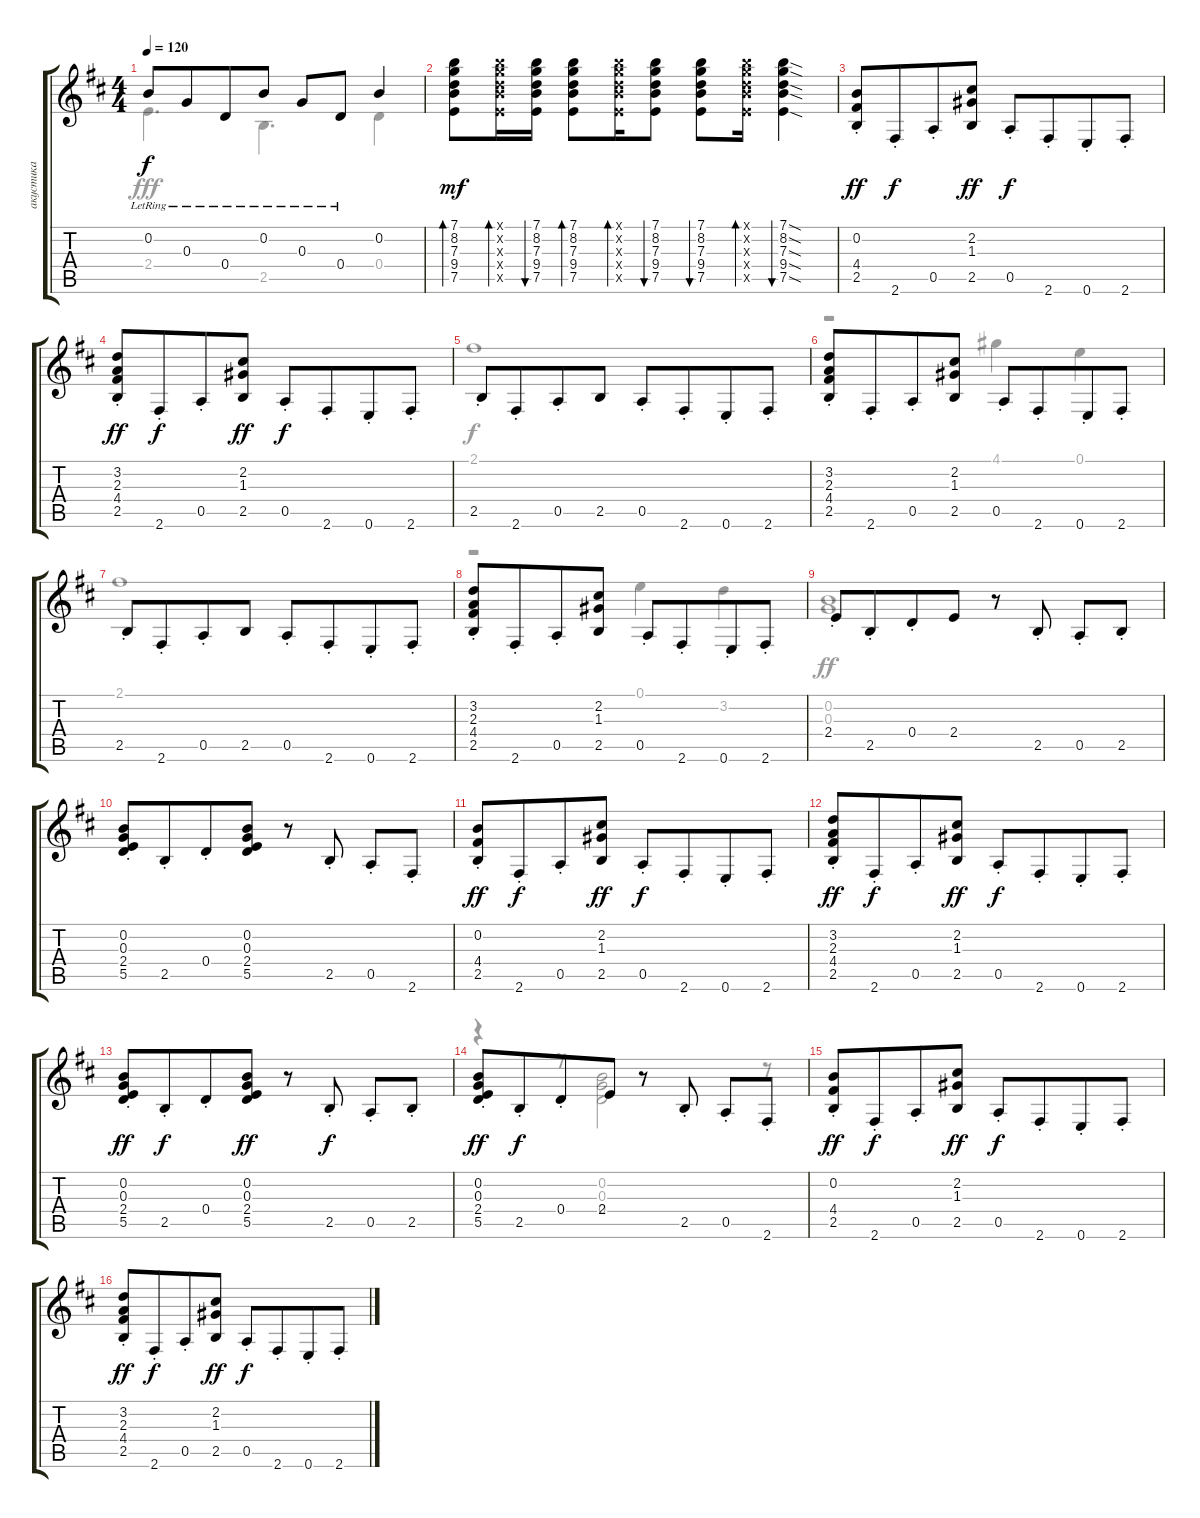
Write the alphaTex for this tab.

\track ("акустика" "акустика") {instrument acousticguitarnylon}
\staff {score tabs}
\tuning (E4 B3 G3 D3 A2 E2) {hide}
\voice
\ts (4 4)
\tempo 120
\clef g2
\ks bminor
0.2{lr}.8{dy f} 0.3{lr}.8{beam merge} 0.4{lr}.8 0.2{lr}.8 0.3{lr}.8 0.4{lr}.8{beam merge} 0.2.4 |
(7.1 8.2 7.3 9.4 7.5).8{bd 30 dy mf} (7.1{x} 8.2{x} 7.3{x} 9.4{x} 7.5{x}).16{bd 30} (7.1 8.2 7.3 9.4 7.5).16{bu 30} (7.1 8.2 7.3 9.4 7.5).8{bd 30} (7.1{x} 8.2{x} 7.3{x} 9.4{x} 7.5{x}).16{bd 30} (7.1 8.2 7.3 9.4 7.5).8{bu 30} (7.1 8.2 7.3 9.4 7.5).8{bu 30} (7.1{x} 8.2{x} 7.3{x} 9.4{x} 7.5{x}).16{bd 30} (7.1{sod} 8.2{sod} 7.3{sod} 9.4{sod} 7.5{sod}).4{bu 30} |
(0.2 4.4 2.5{st}).8{dy ff} 2.6{st}.8{dy f beam merge} 0.5{st}.8 (2.2 1.3 2.5).8{dy ff} 0.5{st}.8{dy f} 2.6{st}.8{beam merge} 0.6{st}.8 2.6{st}.8 |
(3.2 2.3 4.4 2.5{st}).8{dy ff} 2.6{st}.8{dy f beam merge} 0.5{st}.8 (2.2 1.3 2.5).8{dy ff} 0.5{st}.8{dy f} 2.6{st}.8{beam merge} 0.6{st}.8 2.6{st}.8 |
2.5{st}.8 2.6{st}.8{beam merge} 0.5{st}.8 2.5.8 0.5{st}.8 2.6{st}.8{beam merge} 0.6{st}.8 2.6{st}.8 |
(3.2 2.3 4.4 2.5{st}).8 2.6{st}.8{beam merge} 0.5{st}.8 (2.2 1.3 2.5).8 0.5{st}.8 2.6{st}.8{beam merge} 0.6{st}.8 2.6{st}.8 |
2.5{st}.8 2.6{st}.8{beam merge} 0.5{st}.8 2.5.8 0.5{st}.8 2.6{st}.8{beam merge} 0.6{st}.8 2.6{st}.8 |
(3.2 2.3 4.4 2.5{st}).8 2.6{st}.8{beam merge} 0.5{st}.8 (2.2 1.3 2.5).8 0.5{st}.8 2.6{st}.8{beam merge} 0.6{st}.8 2.6{st}.8 |
2.4{st}.8 2.5{st}.8{beam merge} 0.4{st}.8 2.4.8 r.8 2.5{st}.8 0.5{st}.8 2.5{st}.8 |
(0.2 0.3 2.4{st} 5.5).8 2.5{st}.8{beam merge} 0.4{st}.8 (0.2 0.3 2.4 5.5).8 r.8 2.5{st}.8 0.5{st}.8 2.6{st}.8 |
(0.2 4.4 2.5{st}).8{dy ff} 2.6{st}.8{dy f beam merge} 0.5{st}.8 (2.2 1.3 2.5).8{dy ff} 0.5{st}.8{dy f} 2.6{st}.8{beam merge} 0.6{st}.8 2.6{st}.8 |
(3.2 2.3 4.4 2.5{st}).8{dy ff} 2.6{st}.8{dy f beam merge} 0.5{st}.8 (2.2 1.3 2.5).8{dy ff} 0.5{st}.8{dy f} 2.6{st}.8{beam merge} 0.6{st}.8 2.6{st}.8 |
(0.2 0.3 2.4{st} 5.5).8{dy ff} 2.5{st}.8{dy f beam merge} 0.4{st}.8 (0.2 0.3 2.4 5.5).8{dy ff} r.8 2.5{st}.8{dy f} 0.5{st}.8 2.5{st}.8 |
(0.2 0.3 2.4{st} 5.5).8{dy ff} 2.5{st}.8{dy f beam merge} 0.4{st}.8 2.4.8 r.8 2.5{st}.8 0.5{st}.8 2.6{st}.8 |
(0.2 4.4 2.5{st}).8{dy ff} 2.6{st}.8{dy f beam merge} 0.5{st}.8 (2.2 1.3 2.5).8{dy ff} 0.5{st}.8{dy f} 2.6{st}.8{beam merge} 0.6{st}.8 2.6{st}.8 |
(3.2 2.3 4.4 2.5{st}).8{dy ff} 2.6{st}.8{dy f beam merge} 0.5{st}.8 (2.2 1.3 2.5).8{dy ff} 0.5{st}.8{dy f} 2.6{st}.8{beam merge} 0.6{st}.8 2.6{st}.8
\voice
\clef g2
\ottava regular
\simile none
\ks bminor
2.4.4{d dy fff} 2.5.4{d} 0.4.4 |
|
|
|
2.1.1{dy f} |
r.2 4.1.4 0.1.4 |
2.1.1 |
r.2 0.1.4 3.2.4 |
(0.2 0.3).1{dy ff} |
|
|
|
|
r.4 r.8 (0.2 0.3 0.4).2 r.8 |
|
